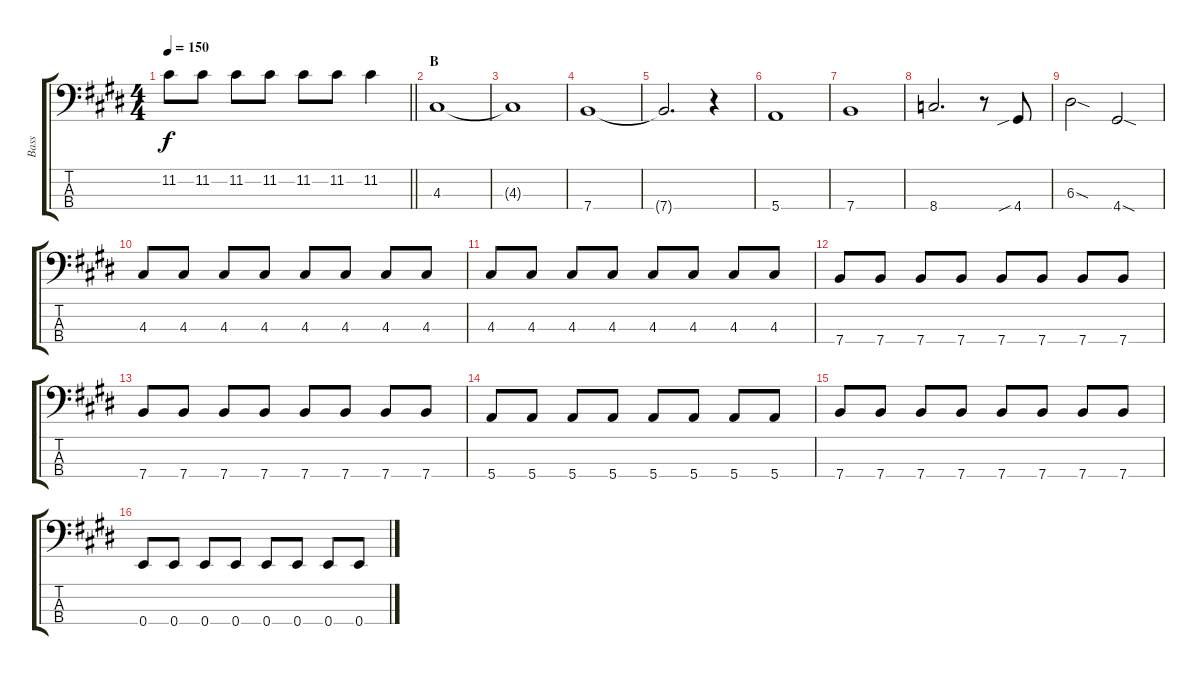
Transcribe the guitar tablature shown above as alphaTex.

\track ("Bass" "Bass") {instrument electricbassfinger}
\staff {score tabs}
\tuning (G2 D2 A1 E1) {hide}
\ts (4 4)
\tempo 150
\clef f4
\barLineRight lightlight
\ks c#minor
11.2.8{dy f} 11.2.8 11.2.8 11.2.8 11.2.8 11.2.8 11.2.4 |
\section ("" "B")
4.3.1 |
4.3{t}.1 |
7.4.1 |
7.4{t}.2{d} r.4 |
5.4.1 |
7.4.1 |
8.4.2{d} r.8 4.4{sib}.8 |
6.3{sod}.2 4.4{sod}.2 |
4.3.8 4.3.8 4.3.8 4.3.8 4.3.8 4.3.8 4.3.8 4.3.8 |
4.3.8 4.3.8 4.3.8 4.3.8 4.3.8 4.3.8 4.3.8 4.3.8 |
7.4.8 7.4.8 7.4.8 7.4.8 7.4.8 7.4.8 7.4.8 7.4.8 |
7.4.8 7.4.8 7.4.8 7.4.8 7.4.8 7.4.8 7.4.8 7.4.8 |
5.4.8 5.4.8 5.4.8 5.4.8 5.4.8 5.4.8 5.4.8 5.4.8 |
7.4.8 7.4.8 7.4.8 7.4.8 7.4.8 7.4.8 7.4.8 7.4.8 |
0.4.8 0.4.8 0.4.8 0.4.8 0.4.8 0.4.8 0.4.8 0.4.8
